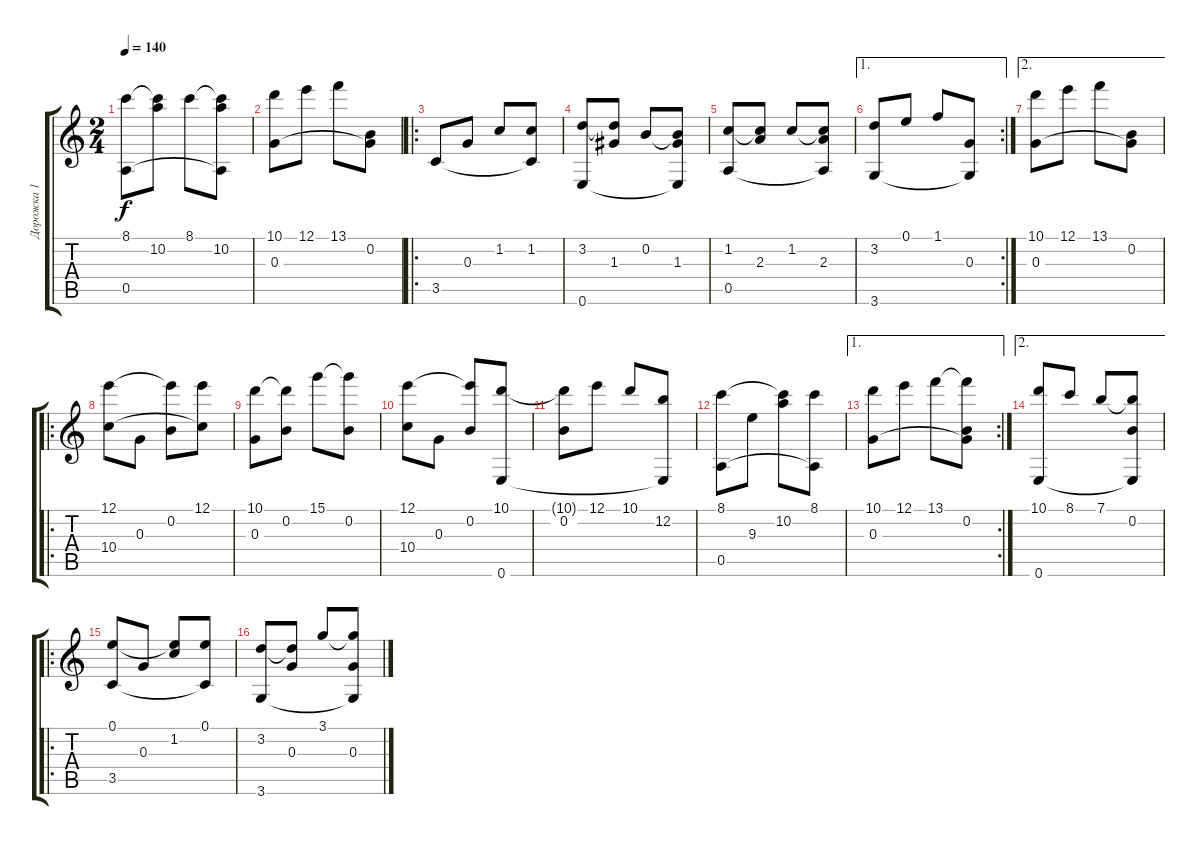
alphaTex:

\track ("Дорожка 1" "Дорожка 1") {instrument acousticguitarnylon}
\staff {score tabs}
\tuning (E4 B3 G3 D3 A2 E2) {hide}
\ts (2 4)
\tempo 140
\clef g2
\ks aminor
(8.1 0.5).8{dy f} (8.1{t} 10.2).8 8.1.8 (8.1{t} 10.2 0.5{t}).8 |
(10.1 0.3).8 12.1.8 13.1.8 (0.2 0.3{t}).8 |
\ro
3.5.8 0.3.8 1.2.8 (1.2 3.5{t}).8 |
(3.2 0.6).8 (3.2{t} 1.3).8 0.2.8 (0.2{t} 1.3 0.6{t}).8 |
(1.2 0.5).8 (1.2{t} 2.3).8 1.2.8 (1.2{t} 2.3 0.5{t}).8 |
\ae 1
\rc 2
(3.2 3.6).8 0.1.8 1.1.8 (0.3 3.6{t}).8 |
\ae 2
(10.1 0.3).8 12.1.8 13.1.8 (0.2 0.3{t}).8 |
\ro
(12.1 10.4).8 0.3.8 (12.1{t} 0.2).8 (12.1 10.4{t}).8 |
(10.1 0.3).8 (10.1{t} 0.2).8 15.1.8 (15.1{t} 0.2).8 |
(12.1 10.4).8 0.3.8 (12.1{t} 0.2).8 (10.1 0.6).8 |
(10.1{t} 0.2).8 12.1.8 10.1.8 (12.2 0.6{t}).8 |
(8.1 0.5).8 9.3.8 (8.1{t} 10.2).8 (8.1 0.5{t}).8 |
\ae 1
\rc 2
(10.1 0.3).8 12.1.8 13.1.8 (13.1{t} 0.2 0.3{t}).8 |
\ae 2
(10.1 0.6).8 8.1.8 7.1.8 (7.1{t} 0.2 0.6{t}).8 |
\ro
(0.1 3.5).8 0.3.8 (0.1{t} 1.2).8 (0.1 3.5{t}).8 |
(3.2 3.6).8 (3.2{t} 0.3).8 3.1.8 (3.1{t} 0.3 3.6{t}).8
